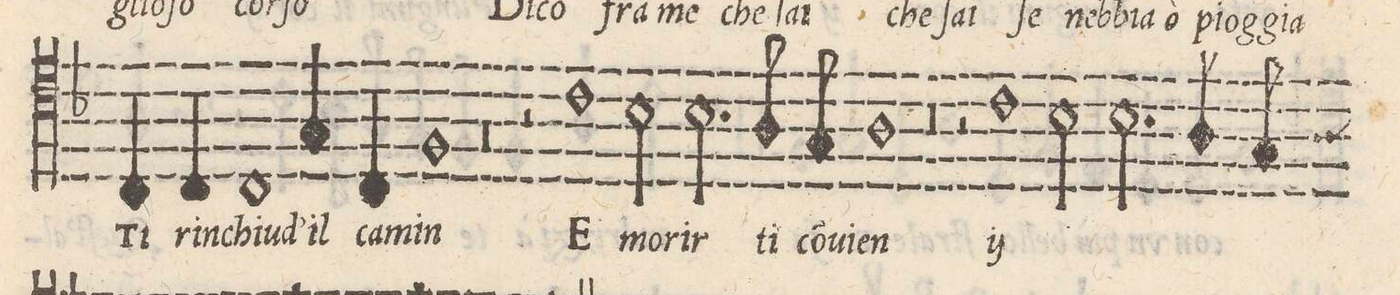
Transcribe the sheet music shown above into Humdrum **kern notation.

**kern	**text
*I"BASSO	*
*clefC4	*
*k[b-]	*
*met(c)	*
*M2/1	*
4C/	Ti
4C/	rin-
1C/	-chiu-
4G/	-d'il
4C/	ca-
=28-	=28-
1F/	-min
0r	.
=29-	=29-
2r	.
1c\	E
=30-	=30-
2B-\	mo-
2.B-\	-rir
8A/	ti
8G/	co-
=31-	=31-
1A\	-uien
0r	.
=32-	=32-
2r	.
*	*ij
1c\	E
=33-	=33-
2B-\	mo-
2.B-\	-rir
8A/	ti
8G/	co-
=34-	=34-
*-	*-
